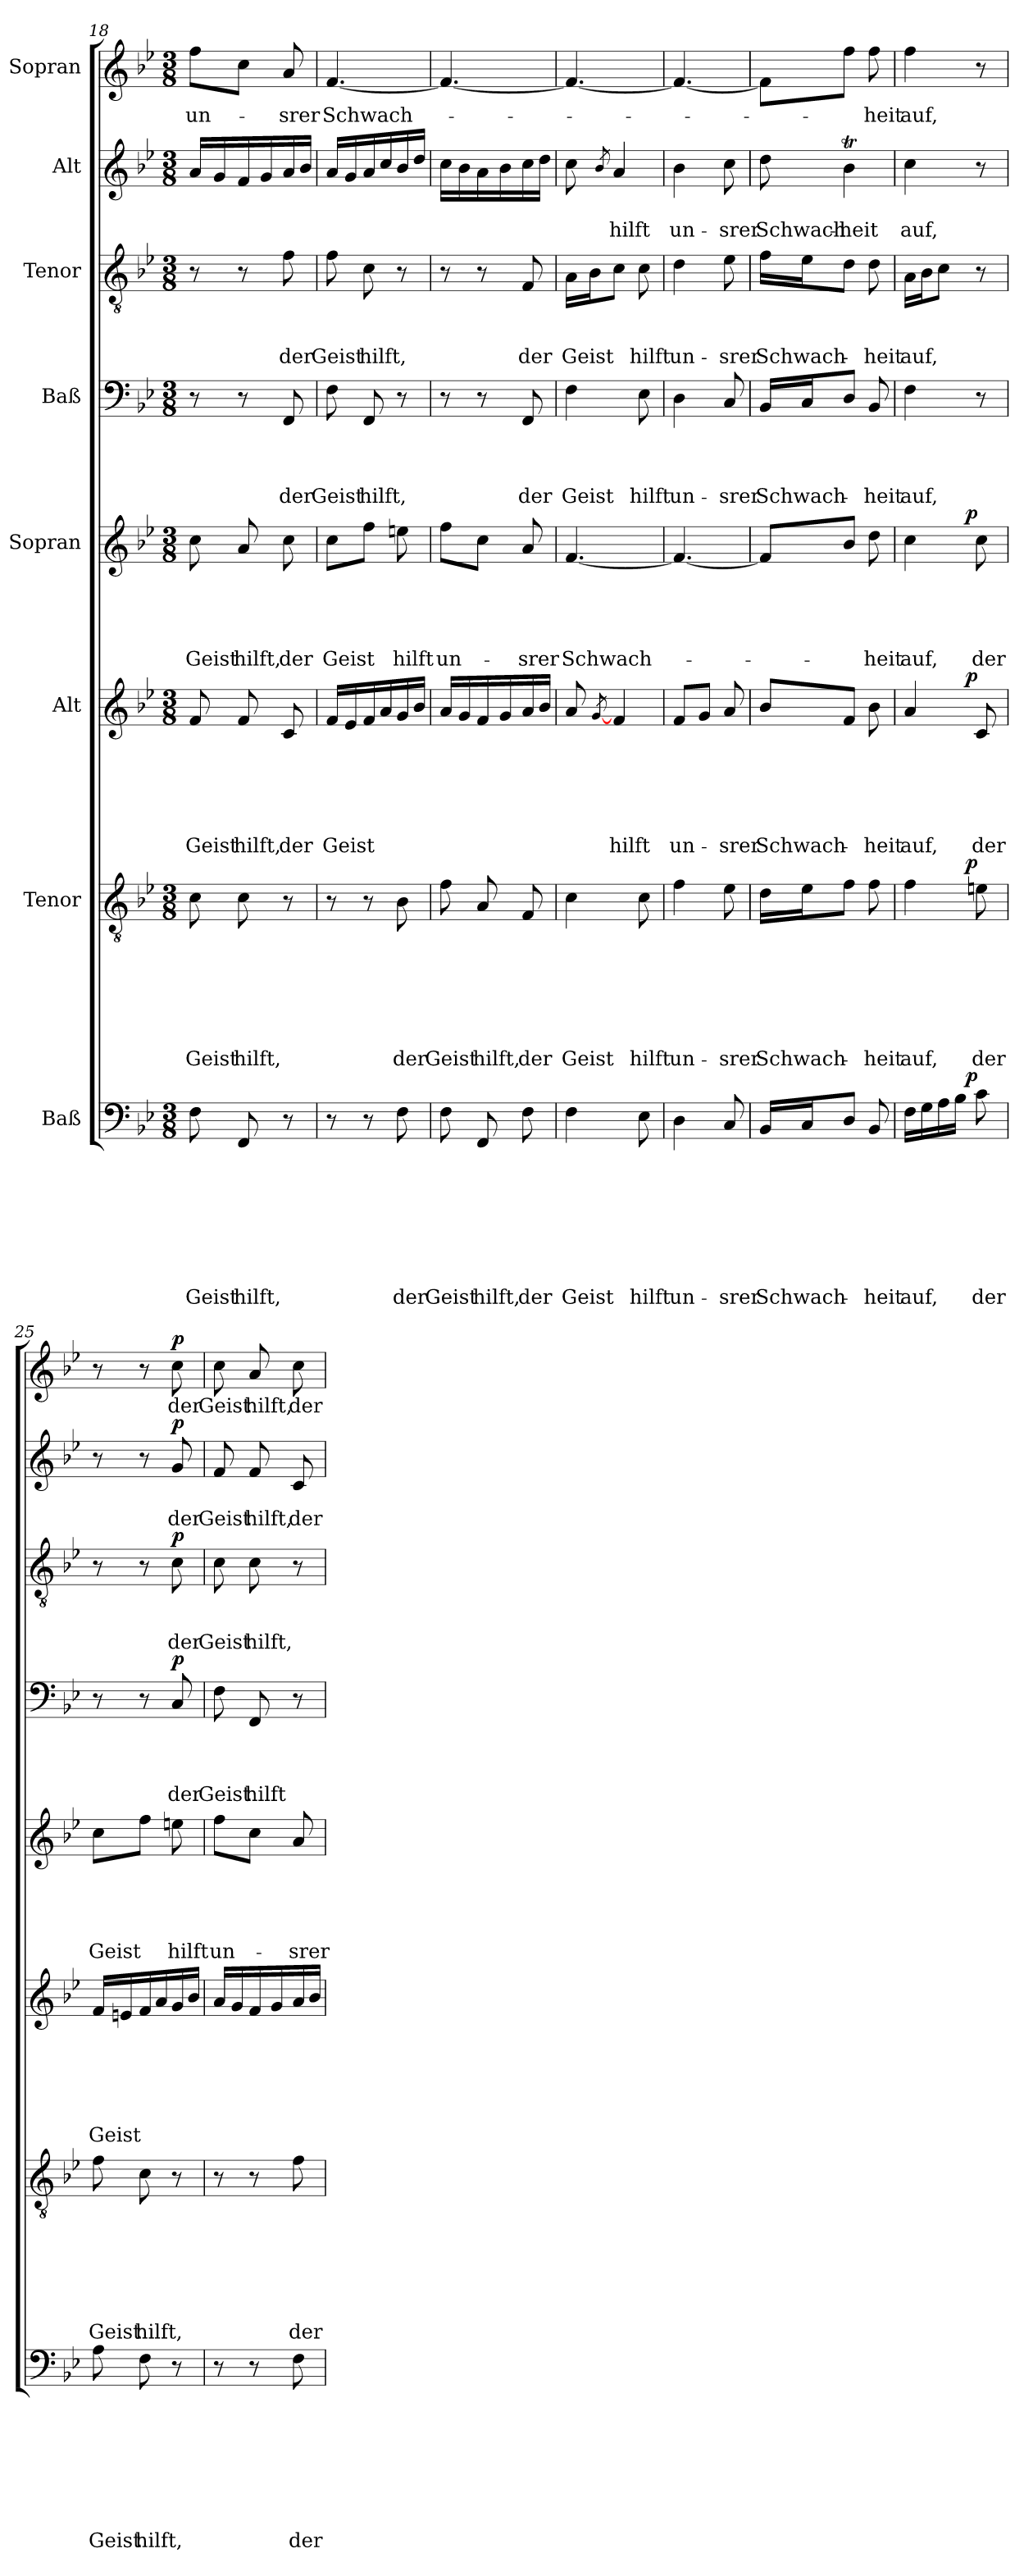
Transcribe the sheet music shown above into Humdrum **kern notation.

**kern	**text	**text	**text	**text	**text	**text	**text	**text	**dynam	**kern	**text	**text	**text	**text	**text	**text	**text	**dynam	**kern	**text	**text	**text	**text	**text	**text	**dynam	**kern	**text	**text	**text	**text	**text	**dynam	**kern	**text	**text	**text	**text	**dynam	**kern	**text	**text	**text	**dynam	**kern	**text	**text	**dynam	**kern	**text	**dynam
*part8	*part8	*part8	*part8	*part8	*part8	*part8	*part8	*part8	*part8	*part7	*part7	*part7	*part7	*part7	*part7	*part7	*part7	*part7	*part6	*part6	*part6	*part6	*part6	*part6	*part6	*part6	*part5	*part5	*part5	*part5	*part5	*part5	*part5	*part4	*part4	*part4	*part4	*part4	*part4	*part3	*part3	*part3	*part3	*part3	*part2	*part2	*part2	*part2	*part1	*part1	*part1
*staff8	*staff8	*staff8	*staff8	*staff8	*staff8	*staff8	*staff8	*staff8	*staff8	*staff7	*staff7	*staff7	*staff7	*staff7	*staff7	*staff7	*staff7	*staff7	*staff6	*staff6	*staff6	*staff6	*staff6	*staff6	*staff6	*staff6	*staff5	*staff5	*staff5	*staff5	*staff5	*staff5	*staff5	*staff4	*staff4	*staff4	*staff4	*staff4	*staff4	*staff3	*staff3	*staff3	*staff3	*staff3	*staff2	*staff2	*staff2	*staff2	*staff1	*staff1	*staff1
*I"Baß	*	*	*	*	*	*	*	*	*	*I"Tenor	*	*	*	*	*	*	*	*	*I"Alt	*	*	*	*	*	*	*	*I"Sopran	*	*	*	*	*	*	*I"Baß	*	*	*	*	*	*I"Tenor	*	*	*	*	*I"Alt	*	*	*	*I"Sopran	*	*
*clefF4	*	*	*	*	*	*	*	*	*	*clefGv2	*	*	*	*	*	*	*	*	*clefG2	*	*	*	*	*	*	*	*clefG2	*	*	*	*	*	*	*clefF4	*	*	*	*	*	*clefGv2	*	*	*	*	*clefG2	*	*	*	*clefG2	*	*
*k[b-e-]	*	*	*	*	*	*	*	*	*	*k[b-e-]	*	*	*	*	*	*	*	*	*k[b-e-]	*	*	*	*	*	*	*	*k[b-e-]	*	*	*	*	*	*	*k[b-e-]	*	*	*	*	*	*k[b-e-]	*	*	*	*	*k[b-e-]	*	*	*	*k[b-e-]	*	*
*B-:	*	*	*	*	*	*	*	*	*	*B-:	*	*	*	*	*	*	*	*	*B-:	*	*	*	*	*	*	*	*B-:	*	*	*	*	*	*	*B-:	*	*	*	*	*	*B-:	*	*	*	*	*B-:	*	*	*	*B-:	*	*
*M3/8	*	*	*	*	*	*	*	*	*	*M3/8	*	*	*	*	*	*	*	*	*M3/8	*	*	*	*	*	*	*	*M3/8	*	*	*	*	*	*	*M3/8	*	*	*	*	*	*M3/8	*	*	*	*	*M3/8	*	*	*	*M3/8	*	*
=18	=18	=18	=18	=18	=18	=18	=18	=18	=18	=18	=18	=18	=18	=18	=18	=18	=18	=18	=18	=18	=18	=18	=18	=18	=18	=18	=18	=18	=18	=18	=18	=18	=18	=18	=18	=18	=18	=18	=18	=18	=18	=18	=18	=18	=18	=18	=18	=18	=18	=18	=18
8F!\	.	.	.	.	.	.	.	Geist	.	8c!\	.	.	.	.	.	.	Geist	.	8f!/	.	.	.	.	.	Geist	.	8cc!\	.	.	.	.	Geist	.	8r	.	.	.	.	.	8r	.	.	.	.	16a!/LL	.	.	.	8ff!\L	un-	.
.	.	.	.	.	.	.	.	.	.	.	.	.	.	.	.	.	.	.	.	.	.	.	.	.	.	.	.	.	.	.	.	.	.	.	.	.	.	.	.	.	.	.	.	.	16g!/	.	.	.	.	.	.
8FF!/	.	.	.	.	.	.	.	hilft,	.	8c!\	.	.	.	.	.	.	hilft,	.	8f!/	.	.	.	.	.	hilft,	.	8a!/	.	.	.	.	hilft,	.	8r	.	.	.	.	.	8r	.	.	.	.	16f!/	.	.	.	8cc!\J	.	.
.	.	.	.	.	.	.	.	.	.	.	.	.	.	.	.	.	.	.	.	.	.	.	.	.	.	.	.	.	.	.	.	.	.	.	.	.	.	.	.	.	.	.	.	.	16g!/	.	.	.	.	.	.
8r	.	.	.	.	.	.	.	.	.	8r	.	.	.	.	.	.	.	.	8c!/	.	.	.	.	.	der	.	8cc!\	.	.	.	.	der	.	8FF!/	.	.	.	der	.	8f!\	.	.	der	.	16a!/	.	.	.	8a!/	-srer	.
.	.	.	.	.	.	.	.	.	.	.	.	.	.	.	.	.	.	.	.	.	.	.	.	.	.	.	.	.	.	.	.	.	.	.	.	.	.	.	.	.	.	.	.	.	16b-!/JJ	.	.	.	.	.	.
=19	=19	=19	=19	=19	=19	=19	=19	=19	=19	=19	=19	=19	=19	=19	=19	=19	=19	=19	=19	=19	=19	=19	=19	=19	=19	=19	=19	=19	=19	=19	=19	=19	=19	=19	=19	=19	=19	=19	=19	=19	=19	=19	=19	=19	=19	=19	=19	=19	=19	=19	=19
8r	.	.	.	.	.	.	.	.	.	8r	.	.	.	.	.	.	.	.	16f!/LL	.	.	.	.	.	Geist	.	8cc!\L	.	.	.	.	Geist	.	8F!\	.	.	.	Geist	.	8f!\	.	.	Geist	.	16a!/LL	.	.	.	[4.f!/	Schwach-	.
.	.	.	.	.	.	.	.	.	.	.	.	.	.	.	.	.	.	.	16e-!/	.	.	.	.	.	.	.	.	.	.	.	.	.	.	.	.	.	.	.	.	.	.	.	.	.	16g!/	.	.	.	.	.	.
8r	.	.	.	.	.	.	.	.	.	8r	.	.	.	.	.	.	.	.	16f!/	.	.	.	.	.	.	.	8ff!\J	.	.	.	.	.	.	8FF!/	.	.	.	hilft,	.	8c!\	.	.	hilft,	.	16a!/	.	.	.	.	.	.
.	.	.	.	.	.	.	.	.	.	.	.	.	.	.	.	.	.	.	16a!/	.	.	.	.	.	.	.	.	.	.	.	.	.	.	.	.	.	.	.	.	.	.	.	.	.	16cc!/	.	.	.	.	.	.
8F!\	.	.	.	.	.	.	.	der	.	8B-!\	.	.	.	.	.	.	der	.	16g!/	.	.	.	.	.	.	.	8een!\	.	.	.	.	hilft	.	8r	.	.	.	.	.	8r	.	.	.	.	16b-!/	.	.	.	.	.	.
.	.	.	.	.	.	.	.	.	.	.	.	.	.	.	.	.	.	.	16b-!/JJ	.	.	.	.	.	.	.	.	.	.	.	.	.	.	.	.	.	.	.	.	.	.	.	.	.	16dd!/JJ	.	.	.	.	.	.
!!LO:LB:g=z
=20	=20	=20	=20	=20	=20	=20	=20	=20	=20	=20	=20	=20	=20	=20	=20	=20	=20	=20	=20	=20	=20	=20	=20	=20	=20	=20	=20	=20	=20	=20	=20	=20	=20	=20	=20	=20	=20	=20	=20	=20	=20	=20	=20	=20	=20	=20	=20	=20	=20	=20	=20
8F!\	.	.	.	.	.	.	.	Geist	.	8f!\	.	.	.	.	.	.	Geist	.	16a!/LL	.	.	.	.	.	.	.	8ff!\L	.	.	.	.	un-	.	8r	.	.	.	.	.	8r	.	.	.	.	16cc!\LL	.	.	.	4.f!/_	.	.
.	.	.	.	.	.	.	.	.	.	.	.	.	.	.	.	.	.	.	16g!/	.	.	.	.	.	.	.	.	.	.	.	.	.	.	.	.	.	.	.	.	.	.	.	.	.	16b-!\	.	.	.	.	.	.
8FF!/	.	.	.	.	.	.	.	hilft,	.	8A!/	.	.	.	.	.	.	hilft,	.	16f!/	.	.	.	.	.	.	.	8cc!\J	.	.	.	.	.	.	8r	.	.	.	.	.	8r	.	.	.	.	16a!\	.	.	.	.	.	.
.	.	.	.	.	.	.	.	.	.	.	.	.	.	.	.	.	.	.	16g!/	.	.	.	.	.	.	.	.	.	.	.	.	.	.	.	.	.	.	.	.	.	.	.	.	.	16b-!\	.	.	.	.	.	.
8F!\	.	.	.	.	.	.	.	der	.	8F!/	.	.	.	.	.	.	der	.	16a!/	.	.	.	.	.	.	.	8a!/	.	.	.	.	-srer	.	8FF!/	.	.	.	der	.	8F!/	.	.	der	.	16cc!\	.	.	.	.	.	.
.	.	.	.	.	.	.	.	.	.	.	.	.	.	.	.	.	.	.	16b-!/JJ	.	.	.	.	.	.	.	.	.	.	.	.	.	.	.	.	.	.	.	.	.	.	.	.	.	16dd!\JJ	.	.	.	.	.	.
=21	=21	=21	=21	=21	=21	=21	=21	=21	=21	=21	=21	=21	=21	=21	=21	=21	=21	=21	=21	=21	=21	=21	=21	=21	=21	=21	=21	=21	=21	=21	=21	=21	=21	=21	=21	=21	=21	=21	=21	=21	=21	=21	=21	=21	=21	=21	=21	=21	=21	=21	=21
4F!\	.	.	.	.	.	.	.	Geist	.	4c!\	.	.	.	.	.	.	Geist	.	8a!/	.	.	.	.	.	.	.	[4.f!/	.	.	.	.	Schwach-	.	4F!\	.	.	.	Geist	.	16A!\LL	.	.	Geist	.	8cc!\	.	.	.	4.f!/_	.	.
.	.	.	.	.	.	.	.	.	.	.	.	.	.	.	.	.	.	.	.	.	.	.	.	.	.	.	.	.	.	.	.	.	.	.	.	.	.	.	.	16B-!\J	.	.	.	.	.	.	.	.	.	.	.
.	.	.	.	.	.	.	.	.	.	.	.	.	.	.	.	.	.	.	[8qg/	.	.	.	.	.	.	.	.	.	.	.	.	.	.	.	.	.	.	.	.	.	.	.	.	.	8qb-/	.	.	.	.	.	.
.	.	.	.	.	.	.	.	.	.	.	.	.	.	.	.	.	.	.	4f!/	.	.	.	.	.	hilft	.	.	.	.	.	.	.	.	.	.	.	.	.	.	8c!\J	.	.	.	.	4a!/	.	hilft	.	.	.	.
8E-!\	.	.	.	.	.	.	.	hilft	.	8c!\	.	.	.	.	.	.	hilft	.	.	.	.	.	.	.	.	.	.	.	.	.	.	.	.	8E-!\	.	.	.	hilft	.	8c!\	.	.	hilft	.	.	.	.	.	.	.	.
=22	=22	=22	=22	=22	=22	=22	=22	=22	=22	=22	=22	=22	=22	=22	=22	=22	=22	=22	=22	=22	=22	=22	=22	=22	=22	=22	=22	=22	=22	=22	=22	=22	=22	=22	=22	=22	=22	=22	=22	=22	=22	=22	=22	=22	=22	=22	=22	=22	=22	=22	=22
4D!\	.	.	.	.	.	.	.	un-	.	4f!\	.	.	.	.	.	.	un-	.	8f!/L	.	.	.	.	.	un-	.	4.f!/_	.	.	.	.	.	.	4D!\	.	.	.	un-	.	4d!\	.	.	un-	.	4b-!\	.	un-	.	4.f!/_	.	.
.	.	.	.	.	.	.	.	.	.	.	.	.	.	.	.	.	.	.	8g!/J	.	.	.	.	.	.	.	.	.	.	.	.	.	.	.	.	.	.	.	.	.	.	.	.	.	.	.	.	.	.	.	.
8C!/	.	.	.	.	.	.	.	-srer	.	8e-!\	.	.	.	.	.	.	-srer	.	8a!/	.	.	.	.	.	-srer	.	.	.	.	.	.	.	.	8C!/	.	.	.	-srer	.	8e-!\	.	.	-srer	.	8cc!\	.	-srer	.	.	.	.
=23	=23	=23	=23	=23	=23	=23	=23	=23	=23	=23	=23	=23	=23	=23	=23	=23	=23	=23	=23	=23	=23	=23	=23	=23	=23	=23	=23	=23	=23	=23	=23	=23	=23	=23	=23	=23	=23	=23	=23	=23	=23	=23	=23	=23	=23	=23	=23	=23	=23	=23	=23
16BB-!/LL	.	.	.	.	.	.	.	Schwach-	.	16d!\LL	.	.	.	.	.	.	Schwach-	.	8b-!/L	.	.	.	.	.	Schwach-	.	8f!/L]	.	.	.	.	.	.	16BB-!/LL	.	.	.	Schwach-	.	16f!\LL	.	.	Schwach-	.	8dd!\	.	Schwach-	.	8f!\L]	.	.
16C!/J	.	.	.	.	.	.	.	.	.	16e-!\J	.	.	.	.	.	.	.	.	.	.	.	.	.	.	.	.	.	.	.	.	.	.	.	16C!/J	.	.	.	.	.	16e-!\J	.	.	.	.	.	.	.	.	.	.	.
8D!/J	.	.	.	.	.	.	.	.	.	8f!\J	.	.	.	.	.	.	.	.	8f!/J	.	.	.	.	.	.	.	8b-!/J	.	.	.	.	.	.	8D!/J	.	.	.	.	.	8d!\J	.	.	.	.	4b-T!\	.	-heit	.	8ff!\J	.	.
8BB-!/	.	.	.	.	.	.	.	-heit	.	8f!\	.	.	.	.	.	.	-heit	.	8b-!\	.	.	.	.	.	-heit	.	8dd!\	.	.	.	.	-heit	.	8BB-!/	.	.	.	-heit	.	8d!\	.	.	-heit	.	.	.	.	.	8ff!\	-heit	.
=24	=24	=24	=24	=24	=24	=24	=24	=24	=24	=24	=24	=24	=24	=24	=24	=24	=24	=24	=24	=24	=24	=24	=24	=24	=24	=24	=24	=24	=24	=24	=24	=24	=24	=24	=24	=24	=24	=24	=24	=24	=24	=24	=24	=24	=24	=24	=24	=24	=24	=24	=24
*^	*	*	*	*	*	*	*	*	*	*^	*	*	*	*	*	*	*	*	*^	*	*	*	*	*	*	*	*^	*	*	*	*	*	*	*	*	*	*	*	*	*	*	*	*	*	*	*	*	*	*	*	*
16F!\LL	8..ryy	.	.	.	.	.	.	.	auf,	.	4f!\	8..ryy	.	.	.	.	.	.	auf,	.	4a!/	8..ryy	.	.	.	.	.	auf,	.	4cc!\	8..ryy	.	.	.	.	auf,	.	4F!\	.	.	.	auf,	.	16A!\LL	.	.	auf,	.	4cc!\	.	auf,	.	4ff!\	auf,	.
16G!\	.	.	.	.	.	.	.	.	.	.	.	.	.	.	.	.	.	.	.	.	.	.	.	.	.	.	.	.	.	.	.	.	.	.	.	.	.	.	.	.	.	.	.	16B-!\J	.	.	.	.	.	.	.	.	.	.	.
16A!\	.	.	.	.	.	.	.	.	.	.	.	.	.	.	.	.	.	.	.	.	.	.	.	.	.	.	.	.	.	.	.	.	.	.	.	.	.	.	.	.	.	.	.	8c!\J	.	.	.	.	.	.	.	.	.	.	.
16B-!\JJ	.	.	.	.	.	.	.	.	.	.	.	.	.	.	.	.	.	.	.	.	.	.	.	.	.	.	.	.	.	.	.	.	.	.	.	.	.	.	.	.	.	.	.	.	.	.	.	.	.	.	.	.	.	.	.
!	!	!	!	!	!	!	!	!	!	!LO:DY:a	!	!	!	!	!	!	!	!	!	!LO:DY:a	!	!	!	!	!	!	!	!	!LO:DY:a	!	!	!	!	!	!	!	!LO:DY:a	!	!	!	!	!	!	!	!	!	!	!	!	!	!	!	!	!	!
.	8ryy	.	.	.	.	.	.	.	.	p	.	8ryy	.	.	.	.	.	.	.	p	.	8ryy	.	.	.	.	.	.	p	.	8ryy	.	.	.	.	.	p	.	.	.	.	.	.	.	.	.	.	.	.	.	.	.	.	.	.
8c!\	.	.	.	.	.	.	.	.	der	.	8en!\	.	.	.	.	.	.	.	der	.	8c!/	.	.	.	.	.	.	der	.	8cc!\	.	.	.	.	.	der	.	8r	.	.	.	.	.	8r	.	.	.	.	8r	.	.	.	8r	.	.
.	32ryy	.	.	.	.	.	.	.	.	.	.	32ryy	.	.	.	.	.	.	.	.	.	32ryy	.	.	.	.	.	.	.	.	32ryy	.	.	.	.	.	.	.	.	.	.	.	.	.	.	.	.	.	.	.	.	.	.	.	.
*v	*v	*	*	*	*	*	*	*	*	*	*	*	*	*	*	*	*	*	*	*	*v	*v	*	*	*	*	*	*	*	*v	*v	*	*	*	*	*	*	*	*	*	*	*	*	*	*	*	*	*	*	*	*	*	*	*	*
*	*	*	*	*	*	*	*	*	*	*v	*v	*	*	*	*	*	*	*	*	*	*	*	*	*	*	*	*	*	*	*	*	*	*	*	*	*	*	*	*	*	*	*	*	*	*	*	*	*	*	*	*	*
=25	=25	=25	=25	=25	=25	=25	=25	=25	=25	=25	=25	=25	=25	=25	=25	=25	=25	=25	=25	=25	=25	=25	=25	=25	=25	=25	=25	=25	=25	=25	=25	=25	=25	=25	=25	=25	=25	=25	=25	=25	=25	=25	=25	=25	=25	=25	=25	=25	=25	=25	=25
8A!\	.	.	.	.	.	.	.	Geist	.	8f!\	.	.	.	.	.	.	Geist	.	16f!/LL	.	.	.	.	.	Geist	.	8cc!\L	.	.	.	.	Geist	.	8r	.	.	.	.	.	8r	.	.	.	.	8r	.	.	.	8r	.	.
.	.	.	.	.	.	.	.	.	.	.	.	.	.	.	.	.	.	.	16en!/	.	.	.	.	.	.	.	.	.	.	.	.	.	.	.	.	.	.	.	.	.	.	.	.	.	.	.	.	.	.	.	.
8F!\	.	.	.	.	.	.	.	hilft,	.	8c!\	.	.	.	.	.	.	hilft,	.	16f!/	.	.	.	.	.	.	.	8ff!\J	.	.	.	.	.	.	8r	.	.	.	.	.	8r	.	.	.	.	8r	.	.	.	8r	.	.
.	.	.	.	.	.	.	.	.	.	.	.	.	.	.	.	.	.	.	16a!/	.	.	.	.	.	.	.	.	.	.	.	.	.	.	.	.	.	.	.	.	.	.	.	.	.	.	.	.	.	.	.	.
!	!	!	!	!	!	!	!	!	!	!	!	!	!	!	!	!	!	!	!	!	!	!	!	!	!	!	!	!	!	!	!	!	!	!	!	!	!	!	!LO:DY:a	!	!	!	!	!LO:DY:a	!	!	!	!LO:DY:a	!	!	!LO:DY:a
8r	.	.	.	.	.	.	.	.	.	8r	.	.	.	.	.	.	.	.	16g!/	.	.	.	.	.	.	.	8een!\	.	.	.	.	hilft	.	8C!/	.	.	.	der	p	8c!\	.	.	der	p	8g!/	.	der	p	8cc!\	der	p
.	.	.	.	.	.	.	.	.	.	.	.	.	.	.	.	.	.	.	16b-!/JJ	.	.	.	.	.	.	.	.	.	.	.	.	.	.	.	.	.	.	.	.	.	.	.	.	.	.	.	.	.	.	.	.
!!LO:PB:g=z
=26	=26	=26	=26	=26	=26	=26	=26	=26	=26	=26	=26	=26	=26	=26	=26	=26	=26	=26	=26	=26	=26	=26	=26	=26	=26	=26	=26	=26	=26	=26	=26	=26	=26	=26	=26	=26	=26	=26	=26	=26	=26	=26	=26	=26	=26	=26	=26	=26	=26	=26	=26
8r	.	.	.	.	.	.	.	.	.	8r	.	.	.	.	.	.	.	.	16a!/LL	.	.	.	.	.	.	.	8ff!\L	.	.	.	.	un-	.	8F!\	.	.	.	Geist	.	8c!\	.	.	Geist	.	8f!/	.	Geist	.	8cc!\	Geist	.
.	.	.	.	.	.	.	.	.	.	.	.	.	.	.	.	.	.	.	16g!/	.	.	.	.	.	.	.	.	.	.	.	.	.	.	.	.	.	.	.	.	.	.	.	.	.	.	.	.	.	.	.	.
8r	.	.	.	.	.	.	.	.	.	8r	.	.	.	.	.	.	.	.	16f!/	.	.	.	.	.	.	.	8cc!\J	.	.	.	.	.	.	8FF!/	.	.	.	hilft	.	8c!\	.	.	hilft,	.	8f!/	.	hilft,	.	8a!/	hilft,	.
.	.	.	.	.	.	.	.	.	.	.	.	.	.	.	.	.	.	.	16g!/	.	.	.	.	.	.	.	.	.	.	.	.	.	.	.	.	.	.	.	.	.	.	.	.	.	.	.	.	.	.	.	.
8F!\	.	.	.	.	.	.	.	der	.	8f!\	.	.	.	.	.	.	der	.	16a!/	.	.	.	.	.	.	.	8a!/	.	.	.	.	-srer	.	8r	.	.	.	.	.	8r	.	.	.	.	8c!/	.	der	.	8cc!\	der	.
.	.	.	.	.	.	.	.	.	.	.	.	.	.	.	.	.	.	.	16b-!/JJ	.	.	.	.	.	.	.	.	.	.	.	.	.	.	.	.	.	.	.	.	.	.	.	.	.	.	.	.	.	.	.	.
=	=	=	=	=	=	=	=	=	=	=	=	=	=	=	=	=	=	=	=	=	=	=	=	=	=	=	=	=	=	=	=	=	=	=	=	=	=	=	=	=	=	=	=	=	=	=	=	=	=	=	=
*-	*-	*-	*-	*-	*-	*-	*-	*-	*-	*-	*-	*-	*-	*-	*-	*-	*-	*-	*-	*-	*-	*-	*-	*-	*-	*-	*-	*-	*-	*-	*-	*-	*-	*-	*-	*-	*-	*-	*-	*-	*-	*-	*-	*-	*-	*-	*-	*-	*-	*-	*-
